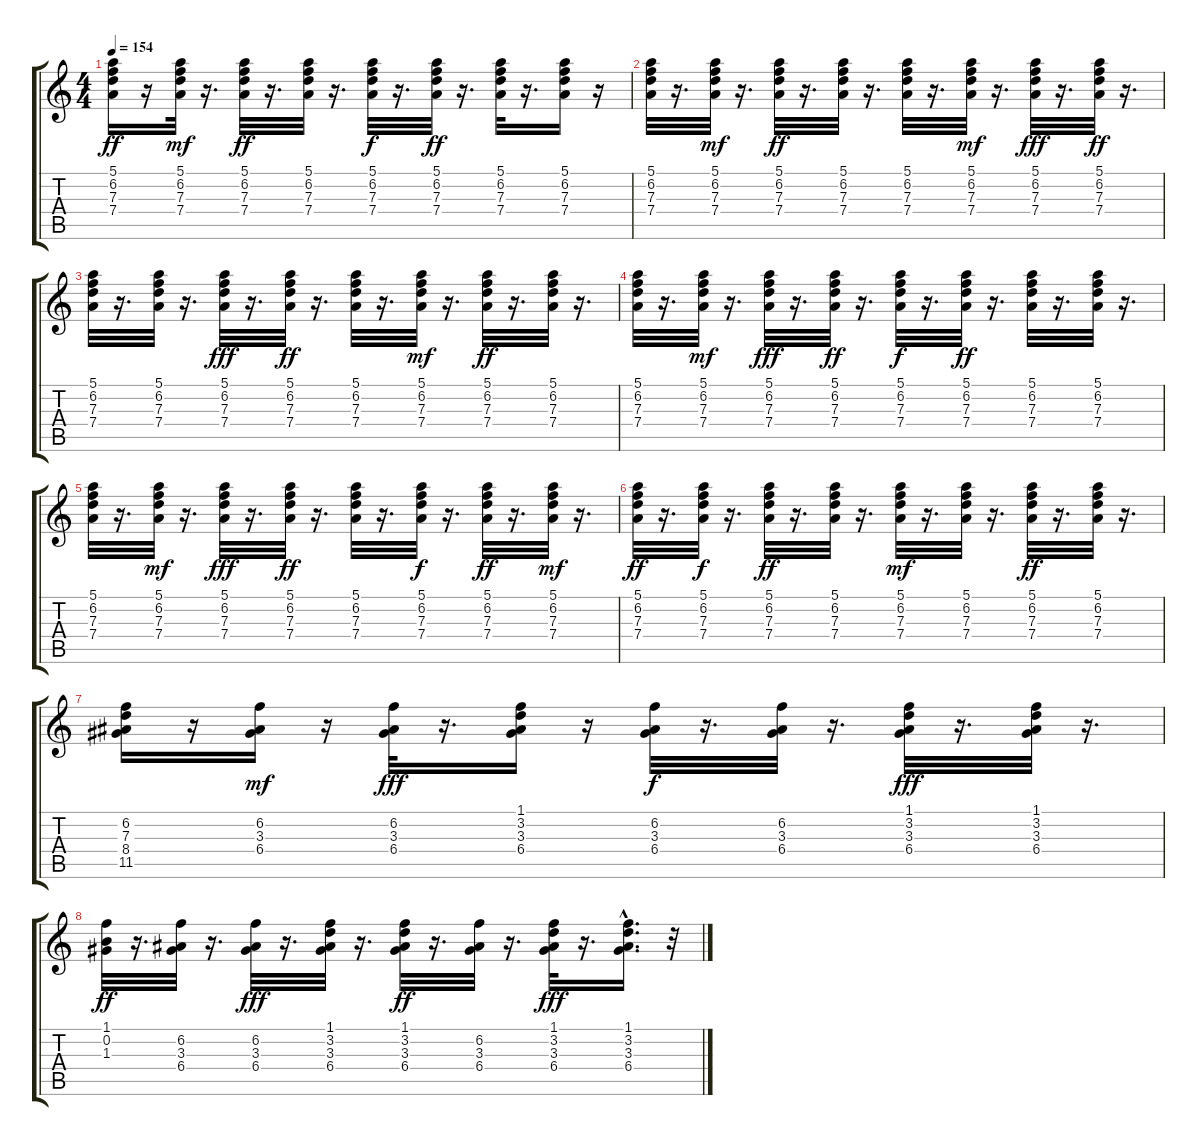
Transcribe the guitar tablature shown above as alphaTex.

\track "" {instrument electricbasspick}
\staff {score tabs}
\tuning (E4 B3 G3 D3 A2 E2) {hide}
\ts (4 4)
\tempo 154
\clef g2
\ks c
(5.1 6.2 7.3 7.4).16{dy ff} r.16 (5.1 6.2 7.3 7.4).32{dy mf} r.16{d} (5.1 6.2 7.3 7.4).32{dy ff} r.16{d} (5.1 6.2 7.3 7.4).32 r.16{d} (5.1 6.2 7.3 7.4).32{dy f} r.16{d} (5.1 6.2 7.3 7.4).32{dy ff} r.16{d} (5.1 6.2 7.3 7.4).32 r.16{d} (5.1 6.2 7.3 7.4).16 r.16 |
(5.1 6.2 7.3 7.4).32 r.16{d} (5.1 6.2 7.3 7.4).32{dy mf} r.16{d} (5.1 6.2 7.3 7.4).32{dy ff} r.16{d} (5.1 6.2 7.3 7.4).32 r.16{d} (5.1 6.2 7.3 7.4).32 r.16{d} (5.1 6.2 7.3 7.4).32{dy mf} r.16{d} (5.1 6.2 7.3 7.4).32{dy fff} r.16{d} (5.1 6.2 7.3 7.4).32{dy ff} r.16{d} |
(5.1 6.2 7.3 7.4).32 r.16{d} (5.1 6.2 7.3 7.4).32 r.16{d} (5.1 6.2 7.3 7.4).32{dy fff} r.16{d} (5.1 6.2 7.3 7.4).32{dy ff} r.16{d} (5.1 6.2 7.3 7.4).32 r.16{d} (5.1 6.2 7.3 7.4).32{dy mf} r.16{d} (5.1 6.2 7.3 7.4).32{dy ff} r.16{d} (5.1 6.2 7.3 7.4).32 r.16{d} |
(5.1 6.2 7.3 7.4).32 r.16{d} (5.1 6.2 7.3 7.4).32{dy mf} r.16{d} (5.1 6.2 7.3 7.4).32{dy fff} r.16{d} (5.1 6.2 7.3 7.4).32{dy ff} r.16{d} (5.1 6.2 7.3 7.4).32{dy f} r.16{d} (5.1 6.2 7.3 7.4).32{dy ff} r.16{d} (5.1 6.2 7.3 7.4).32 r.16{d} (5.1 6.2 7.3 7.4).32 r.16{d} |
(5.1 6.2 7.3 7.4).32 r.16{d} (5.1 6.2 7.3 7.4).32{dy mf} r.16{d} (5.1 6.2 7.3 7.4).32{dy fff} r.16{d} (5.1 6.2 7.3 7.4).32{dy ff} r.16{d} (5.1 6.2 7.3 7.4).32 r.16{d} (5.1 6.2 7.3 7.4).32{dy f} r.16{d} (5.1 6.2 7.3 7.4).32{dy ff} r.16{d} (5.1 6.2 7.3 7.4).32{dy mf} r.16{d} |
(5.1 6.2 7.3 7.4).32{dy ff} r.16{d} (5.1 6.2 7.3 7.4).32{dy f} r.16{d} (5.1 6.2 7.3 7.4).32{dy ff} r.16{d} (5.1 6.2 7.3 7.4).32 r.16{d} (5.1 6.2 7.3 7.4).32{dy mf} r.16{d} (5.1 6.2 7.3 7.4).32 r.16{d} (5.1 6.2 7.3 7.4).32{dy ff} r.16{d} (5.1 6.2 7.3 7.4).32 r.16{d} |
(6.2 7.3 8.4 11.5).16 r.16 (6.2 3.3 6.4).16{dy mf} r.16 (6.2 3.3 6.4).32{dy fff} r.16{d} (1.1 3.2 3.3 6.4).16 r.16 (6.2 3.3 6.4).32{dy f} r.16{d} (6.2 3.3 6.4).32 r.16{d} (1.1 3.2 3.3 6.4).32{dy fff} r.16{d} (1.1 3.2 3.3 6.4).32 r.16{d} |
(1.1 0.2 1.3).32{dy ff} r.16{d} (6.2 3.3 6.4).32 r.16{d} (6.2 3.3 6.4).32{dy fff} r.16{d} (1.1 3.2 3.3 6.4).32 r.16{d} (1.1 3.2 3.3 6.4).32{dy ff} r.16{d} (6.2 3.3 6.4).32 r.16{d} (1.1 3.2 3.3 6.4).32{dy fff} r.16{d} (1.1{hac} 3.2 3.3{hac} 6.4).16{d} r.32
